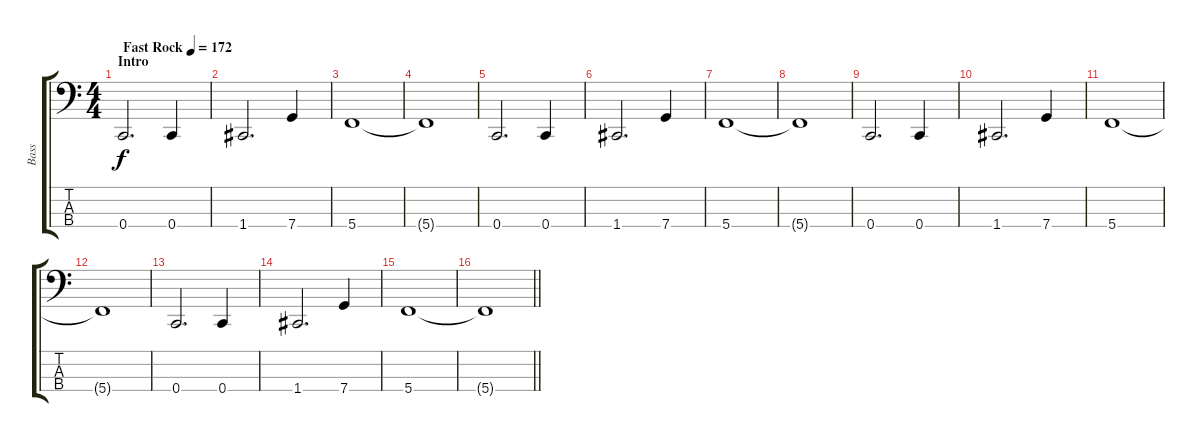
\track ("Bass" "Bass") {instrument electricbasspick}
\staff {score tabs}
\tuning (F2 C2 G1 C1) {hide}
\ts (4 4)
\section ("" "Intro")
\tempo (172 "Fast Rock")
\clef f4
\ks c
0.4.2{d dy f instrument electricbasspick} 0.4.4 |
1.4.2{d} 7.4.4 |
5.4.1 |
5.4{t}.1 |
0.4.2{d} 0.4.4 |
1.4.2{d} 7.4.4 |
5.4.1 |
5.4{t}.1 |
0.4.2{d} 0.4.4 |
1.4.2{d} 7.4.4 |
5.4.1 |
5.4{t}.1 |
0.4.2{d} 0.4.4 |
1.4.2{d} 7.4.4 |
5.4.1 |
\barLineRight lightlight
5.4{t}.1
